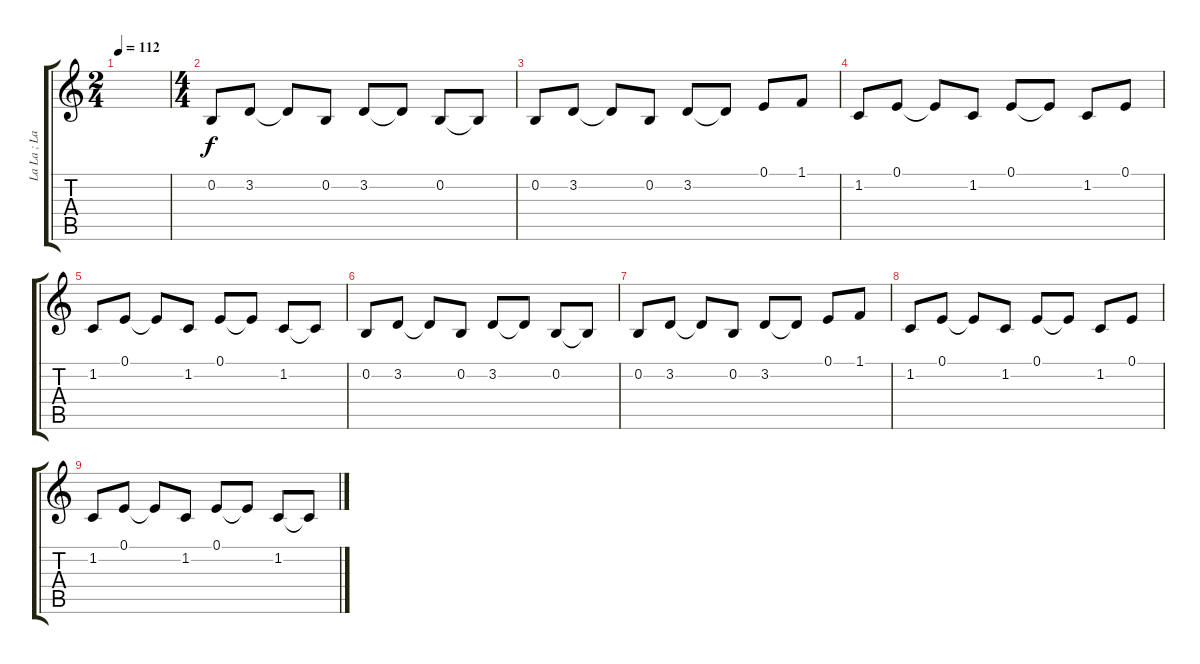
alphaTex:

\track ("La La ; La La" "La La ; La") {instrument synthvoice}
\staff {score tabs}
\tuning (E4 B3 G3 D3 A2 E2) {hide}
\ts (2 4)
\tempo 112
\clef g2
\ks c
|
\ts (4 4)
0.2.8 3.2.8 3.2{t}.8 0.2.8 3.2.8 3.2{t}.8 0.2.8 0.2{t}.8 |
0.2.8 3.2.8 3.2{t}.8 0.2.8 3.2.8 3.2{t}.8 0.1.8 1.1.8 |
1.2.8 0.1.8 0.1{t}.8 1.2.8 0.1.8 0.1{t}.8 1.2.8 0.1.8 |
1.2.8 0.1.8 0.1{t}.8 1.2.8 0.1.8 0.1{t}.8 1.2.8 1.2{t}.8 |
0.2.8 3.2.8 3.2{t}.8 0.2.8 3.2.8 3.2{t}.8 0.2.8 0.2{t}.8 |
0.2.8 3.2.8 3.2{t}.8 0.2.8 3.2.8 3.2{t}.8 0.1.8 1.1.8 |
1.2.8 0.1.8 0.1{t}.8 1.2.8 0.1.8 0.1{t}.8 1.2.8 0.1.8 |
1.2.8 0.1.8 0.1{t}.8 1.2.8 0.1.8 0.1{t}.8 1.2.8 1.2{t}.8
